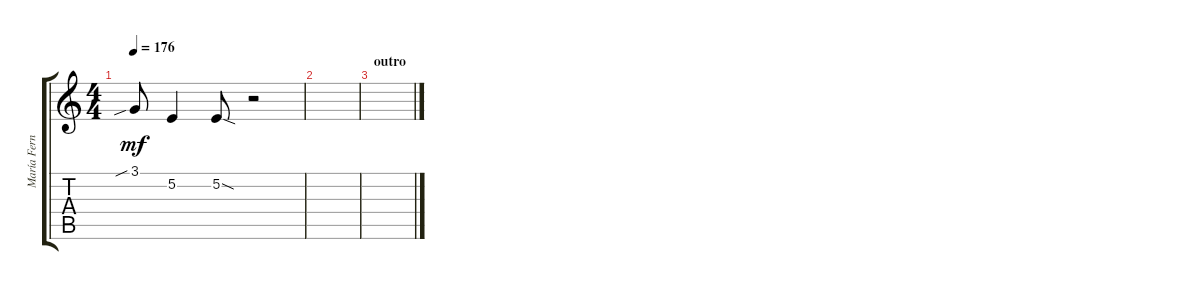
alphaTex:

\track ("María Fernanda (voz)" "María Fern") {instrument lead3calliope}
\staff {score tabs}
\tuning (E4 B3 G3 D3 A2 E2) {hide}
\ts (4 4)
\tempo 176
\clef g2
\ks c
3.1{sib}.8{dy mf} 5.2.4 5.2{sod}.8 r.2 |
|
\section ("" "outro")
